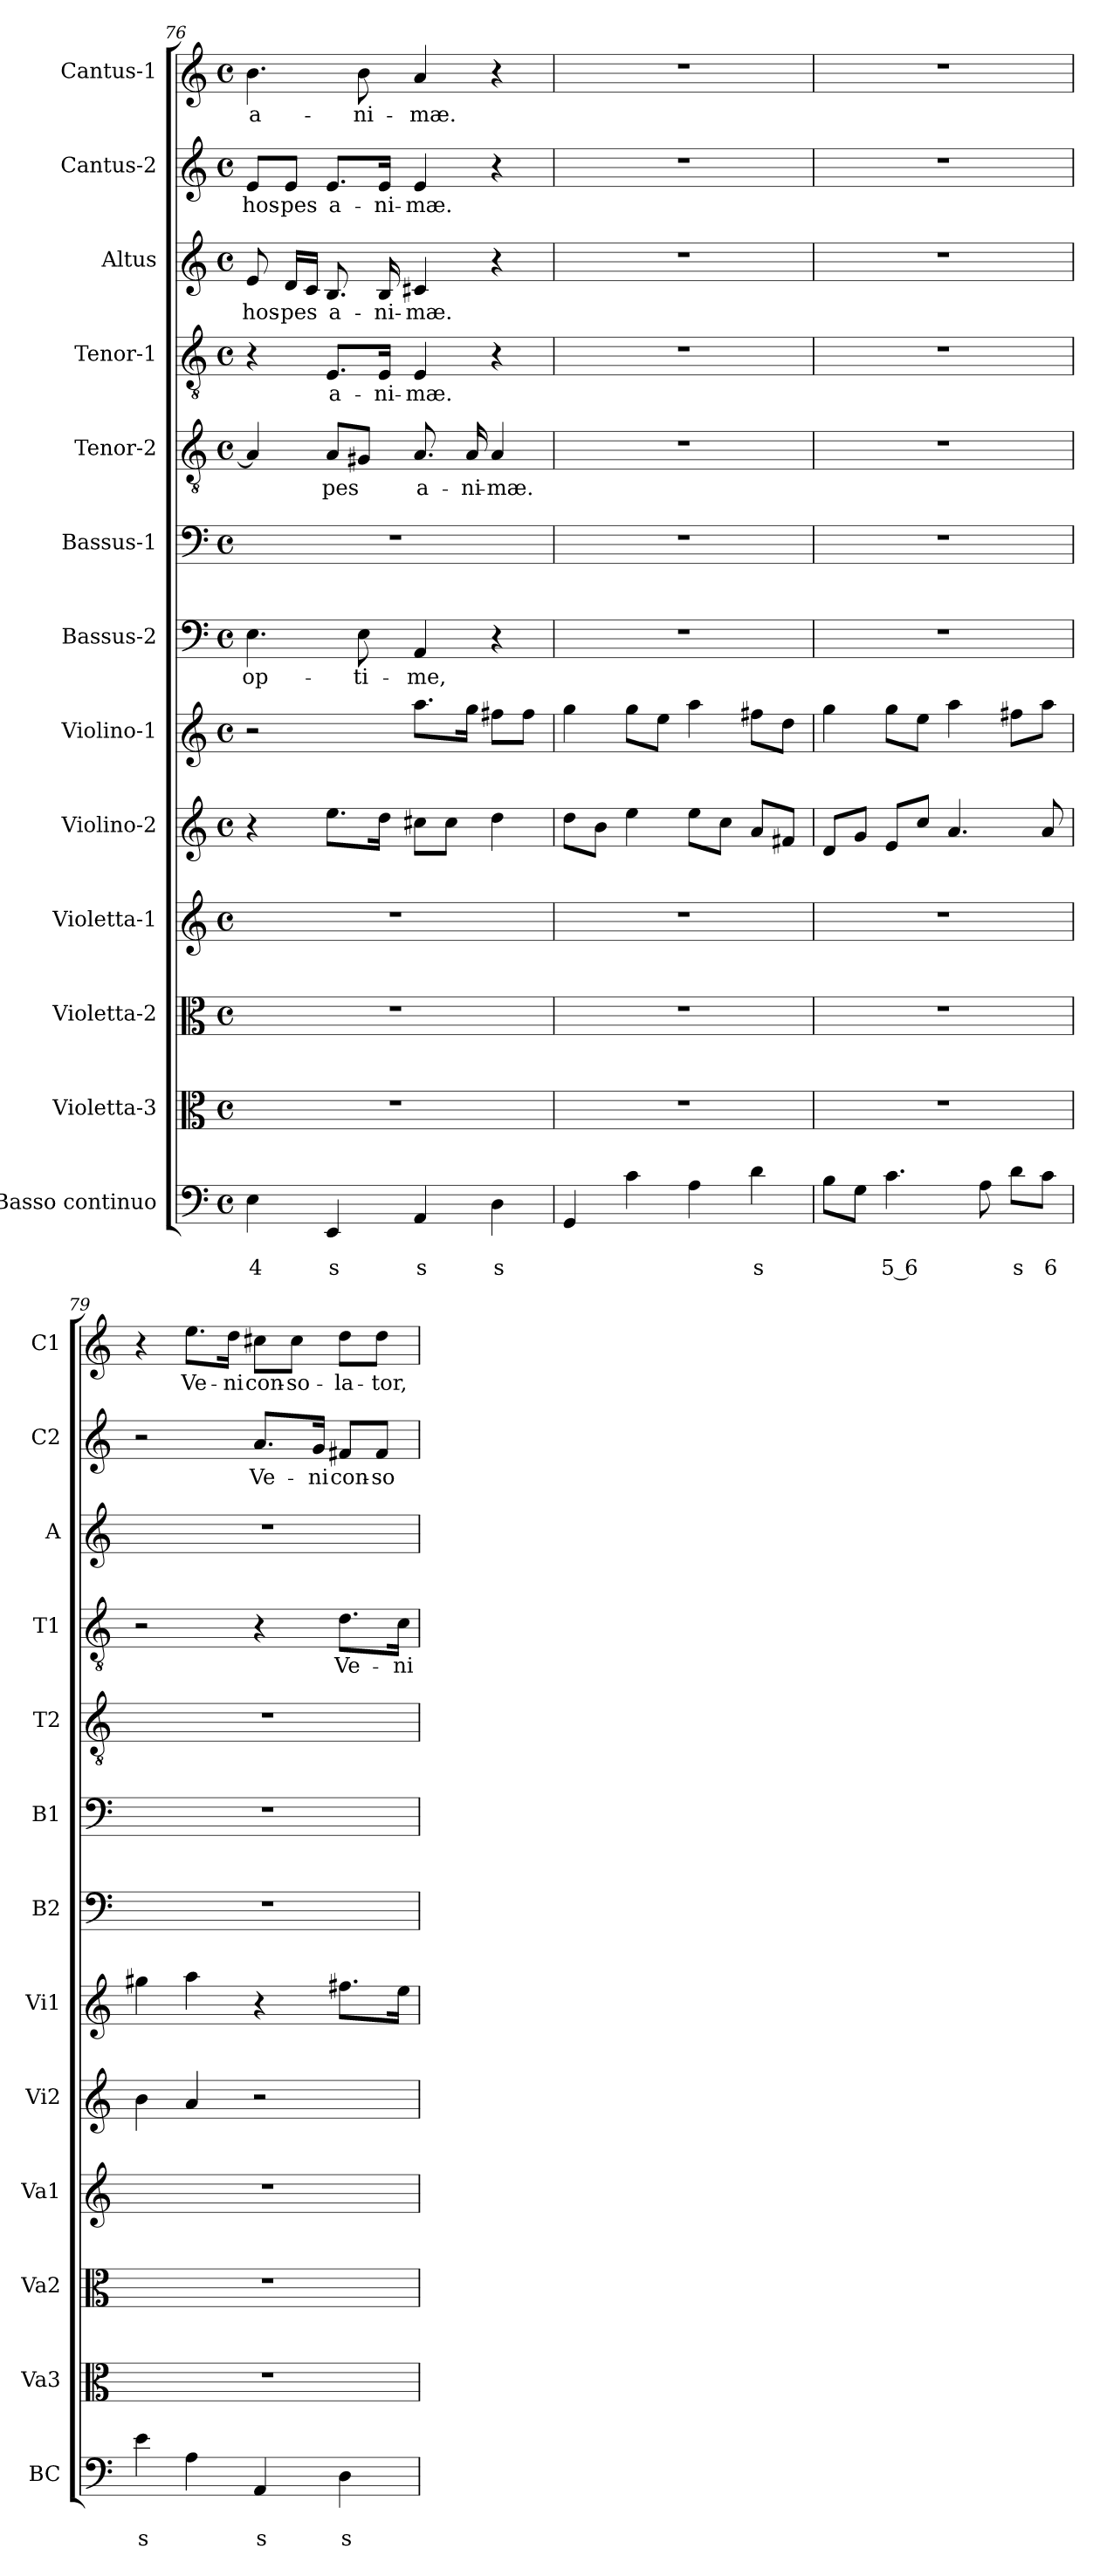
**kern	**text	**text	**kern	**kern	**kern	**kern	**kern	**kern	**text	**kern	**kern	**text	**kern	**text	**kern	**text	**kern	**text	**kern	**text
*part13	*part13	*part13	*part12	*part11	*part10	*part9	*part8	*part7	*part7	*part6	*part5	*part5	*part4	*part4	*part3	*part3	*part2	*part2	*part1	*part1
*staff13	*staff13	*staff13	*staff12	*staff11	*staff10	*staff9	*staff8	*staff7	*staff7	*staff6	*staff5	*staff5	*staff4	*staff4	*staff3	*staff3	*staff2	*staff2	*staff1	*staff1
*I"Basso continuo	*	*	*I"Violetta-3	*I"Violetta-2	*I"Violetta-1	*I"Violino-2	*I"Violino-1	*I"Bassus-2	*	*I"Bassus-1	*I"Tenor-2	*	*I"Tenor-1	*	*I"Altus	*	*I"Cantus-2	*	*I"Cantus-1	*
*I'BC	*	*	*I'Va3	*I'Va2	*I'Va1	*I'Vi2	*I'Vi1	*I'B2	*	*I'B1	*I'T2	*	*I'T1	*	*I'A	*	*I'C2	*	*I'C1	*
*clefF4	*	*	*clefC3	*clefC3	*clefG2	*clefG2	*clefG2	*clefF4	*	*clefF4	*clefGv2	*	*clefGv2	*	*clefG2	*	*clefG2	*	*clefG2	*
*k[]	*	*	*k[]	*k[]	*k[]	*k[]	*k[]	*k[]	*	*k[]	*k[]	*	*k[]	*	*k[]	*	*k[]	*	*k[]	*
*C:	*	*	*C:	*C:	*C:	*C:	*C:	*C:	*	*C:	*C:	*	*C:	*	*C:	*	*C:	*	*C:	*
*M4/4	*	*	*M4/4	*M4/4	*M4/4	*M4/4	*M4/4	*M4/4	*	*M4/4	*M4/4	*	*M4/4	*	*M4/4	*	*M4/4	*	*M4/4	*
*met(c)	*	*	*met(c)	*met(c)	*met(c)	*met(c)	*met(c)	*met(c)	*	*met(c)	*met(c)	*	*met(c)	*	*met(c)	*	*met(c)	*	*met(c)	*
=76	=76	=76	=76	=76	=76	=76	=76	=76	=76	=76	=76	=76	=76	=76	=76	=76	=76	=76	=76	=76
!	!	!LO:LY:b	!	!	!	!	!	!	!LO:LY:b	!	!	!	!	!	!	!LO:LY:b	!	!LO:LY:b	!	!LO:LY:b
4E\	.	4	1r	1r	1r	4r	2r	4.E\	op-	1r	4A/]	.	4r	.	8e/	hos-	8e/L	hos-	4.b\	a-
!	!	!	!	!	!	!	!	!	!	!	!	!	!	!	!	!LO:LY:b	!	!LO:LY:b	!	!
.	.	.	.	.	.	.	.	.	.	.	.	.	.	.	16d/LL	-pes	8e/J	-pes	.	.
.	.	.	.	.	.	.	.	.	.	.	.	.	.	.	16c/JJ	.	.	.	.	.
!	!	!LO:LY:b	!	!	!	!	!	!	!	!	!	!LO:LY:b	!	!LO:LY:b	!	!LO:LY:b	!	!LO:LY:b	!	!
4EE/	.	s	.	.	.	8.ee\L	.	.	.	.	8A/L	-pes	8.E/L	a-	8.B/	a-	8.e/L	a-	.	.
!	!	!	!	!	!	!	!	!	!LO:LY:b	!	!	!	!	!	!	!	!	!	!	!LO:LY:b
.	.	.	.	.	.	.	.	8E\	-ti-	.	8G#X/J	.	.	.	.	.	.	.	8b\	-ni-
!	!	!	!	!	!	!	!	!	!	!	!	!	!	!LO:LY:b	!	!LO:LY:b	!	!LO:LY:b	!	!
.	.	.	.	.	.	16dd\Jk	.	.	.	.	.	.	16E/Jk	-ni-	16B/	-ni-	16e/Jk	-ni-	.	.
!	!	!LO:LY:b	!	!	!	!	!	!	!LO:LY:b	!	!	!LO:LY:b	!	!LO:LY:b	!	!LO:LY:b	!	!LO:LY:b	!	!LO:LY:b
4AA/	.	s	.	.	.	8cc#X\L	8.aa\L	4AA/	-me,	.	8.A/	a-	4E/	-mæ.	4c#X/	-mæ.	4e/	-mæ.	4a/	-mæ.
.	.	.	.	.	.	8cc#\J	.	.	.	.	.	.	.	.	.	.	.	.	.	.
!	!	!	!	!	!	!	!	!	!	!	!	!LO:LY:b	!	!	!	!	!	!	!	!
.	.	.	.	.	.	.	16gg\Jk	.	.	.	16A/	-ni-	.	.	.	.	.	.	.	.
!	!	!LO:LY:b	!	!	!	!	!	!	!	!	!	!LO:LY:b	!	!	!	!	!	!	!	!
4D\	.	s	.	.	.	4dd\	8ff#X\L	4r	.	.	4A/	-mæ.	4r	.	4r	.	4r	.	4r	.
.	.	.	.	.	.	.	8ff#\J	.	.	.	.	.	.	.	.	.	.	.	.	.
!!LO:PB:g=z
=77	=77	=77	=77	=77	=77	=77	=77	=77	=77	=77	=77	=77	=77	=77	=77	=77	=77	=77	=77	=77
4GG/	.	.	1r	1r	1r	8dd\L	4gg\	1r	.	1r	1r	.	1r	.	1r	.	1r	.	1r	.
.	.	.	.	.	.	8b\J	.	.	.	.	.	.	.	.	.	.	.	.	.	.
4c\	.	.	.	.	.	4ee\	8gg\L	.	.	.	.	.	.	.	.	.	.	.	.	.
.	.	.	.	.	.	.	8ee\J	.	.	.	.	.	.	.	.	.	.	.	.	.
4A\	.	.	.	.	.	8ee\L	4aa\	.	.	.	.	.	.	.	.	.	.	.	.	.
.	.	.	.	.	.	8cc\J	.	.	.	.	.	.	.	.	.	.	.	.	.	.
!	!	!LO:LY:b	!	!	!	!	!	!	!	!	!	!	!	!	!	!	!	!	!	!
4d\	.	s	.	.	.	8a/L	8ff#X\L	.	.	.	.	.	.	.	.	.	.	.	.	.
.	.	.	.	.	.	8f#X/J	8dd\J	.	.	.	.	.	.	.	.	.	.	.	.	.
=78	=78	=78	=78	=78	=78	=78	=78	=78	=78	=78	=78	=78	=78	=78	=78	=78	=78	=78	=78	=78
8B\L	.	.	1r	1r	1r	8d/L	4gg\	1r	.	1r	1r	.	1r	.	1r	.	1r	.	1r	.
8G\J	.	.	.	.	.	8g/J	.	.	.	.	.	.	.	.	.	.	.	.	.	.
!	!	!LO:LY:b	!	!	!	!	!	!	!	!	!	!	!	!	!	!	!	!	!	!
4.c\	.	5 6	.	.	.	8e/L	8gg\L	.	.	.	.	.	.	.	.	.	.	.	.	.
.	.	.	.	.	.	8cc/J	8ee\J	.	.	.	.	.	.	.	.	.	.	.	.	.
.	.	.	.	.	.	4.a/	4aa\	.	.	.	.	.	.	.	.	.	.	.	.	.
8A\	.	.	.	.	.	.	.	.	.	.	.	.	.	.	.	.	.	.	.	.
!	!	!LO:LY:b	!	!	!	!	!	!	!	!	!	!	!	!	!	!	!	!	!	!
8d\L	.	s	.	.	.	.	8ff#X\L	.	.	.	.	.	.	.	.	.	.	.	.	.
!	!	!LO:LY:b	!	!	!	!	!	!	!	!	!	!	!	!	!	!	!	!	!	!
8c\J	.	6	.	.	.	8a/	8aa\J	.	.	.	.	.	.	.	.	.	.	.	.	.
=79	=79	=79	=79	=79	=79	=79	=79	=79	=79	=79	=79	=79	=79	=79	=79	=79	=79	=79	=79	=79
!	!	!LO:LY:b	!	!	!	!	!	!	!	!	!	!	!	!	!	!	!	!	!	!
4e\	.	s	1r	1r	1r	4b\	4gg#X\	1r	.	1r	1r	.	2r	.	1r	.	2r	.	4r	.
!	!	!	!	!	!	!	!	!	!	!	!	!	!	!	!	!	!	!	!	!LO:LY:b
4A\	.	.	.	.	.	4a/	4aa\	.	.	.	.	.	.	.	.	.	.	.	8.ee\L	Ve-
!	!	!	!	!	!	!	!	!	!	!	!	!	!	!	!	!	!	!	!	!LO:LY:b
.	.	.	.	.	.	.	.	.	.	.	.	.	.	.	.	.	.	.	16dd\Jk	-ni
!	!	!LO:LY:b	!	!	!	!	!	!	!	!	!	!	!	!	!	!	!	!LO:LY:b	!	!LO:LY:b
4AA/	.	s	.	.	.	2r	4r	.	.	.	.	.	4r	.	.	.	8.a/L	Ve-	8cc#X\L	con-
!	!	!	!	!	!	!	!	!	!	!	!	!	!	!	!	!	!	!	!	!LO:LY:b
.	.	.	.	.	.	.	.	.	.	.	.	.	.	.	.	.	.	.	8cc#\J	-so-
!	!	!	!	!	!	!	!	!	!	!	!	!	!	!	!	!	!	!LO:LY:b	!	!
.	.	.	.	.	.	.	.	.	.	.	.	.	.	.	.	.	16g/Jk	-ni	.	.
!	!	!LO:LY:b	!	!	!	!	!	!	!	!	!	!	!	!LO:LY:b	!	!	!	!LO:LY:b	!	!LO:LY:b
4D\	.	s	.	.	.	.	8.ff#X\L	.	.	.	.	.	8.d\L	Ve-	.	.	8f#X/L	con-	8dd\L	-la-
!	!	!	!	!	!	!	!	!	!	!	!	!	!	!	!	!	!	!LO:LY:b	!	!LO:LY:b
.	.	.	.	.	.	.	.	.	.	.	.	.	.	.	.	.	8f#/J	-so-	8dd\J	-tor,
!	!	!	!	!	!	!	!	!	!	!	!	!	!	!LO:LY:b	!	!	!	!	!	!
.	.	.	.	.	.	.	16ee\Jk	.	.	.	.	.	16c\Jk	-ni	.	.	.	.	.	.
=	=	=	=	=	=	=	=	=	=	=	=	=	=	=	=	=	=	=	=	=
*-	*-	*-	*-	*-	*-	*-	*-	*-	*-	*-	*-	*-	*-	*-	*-	*-	*-	*-	*-	*-
